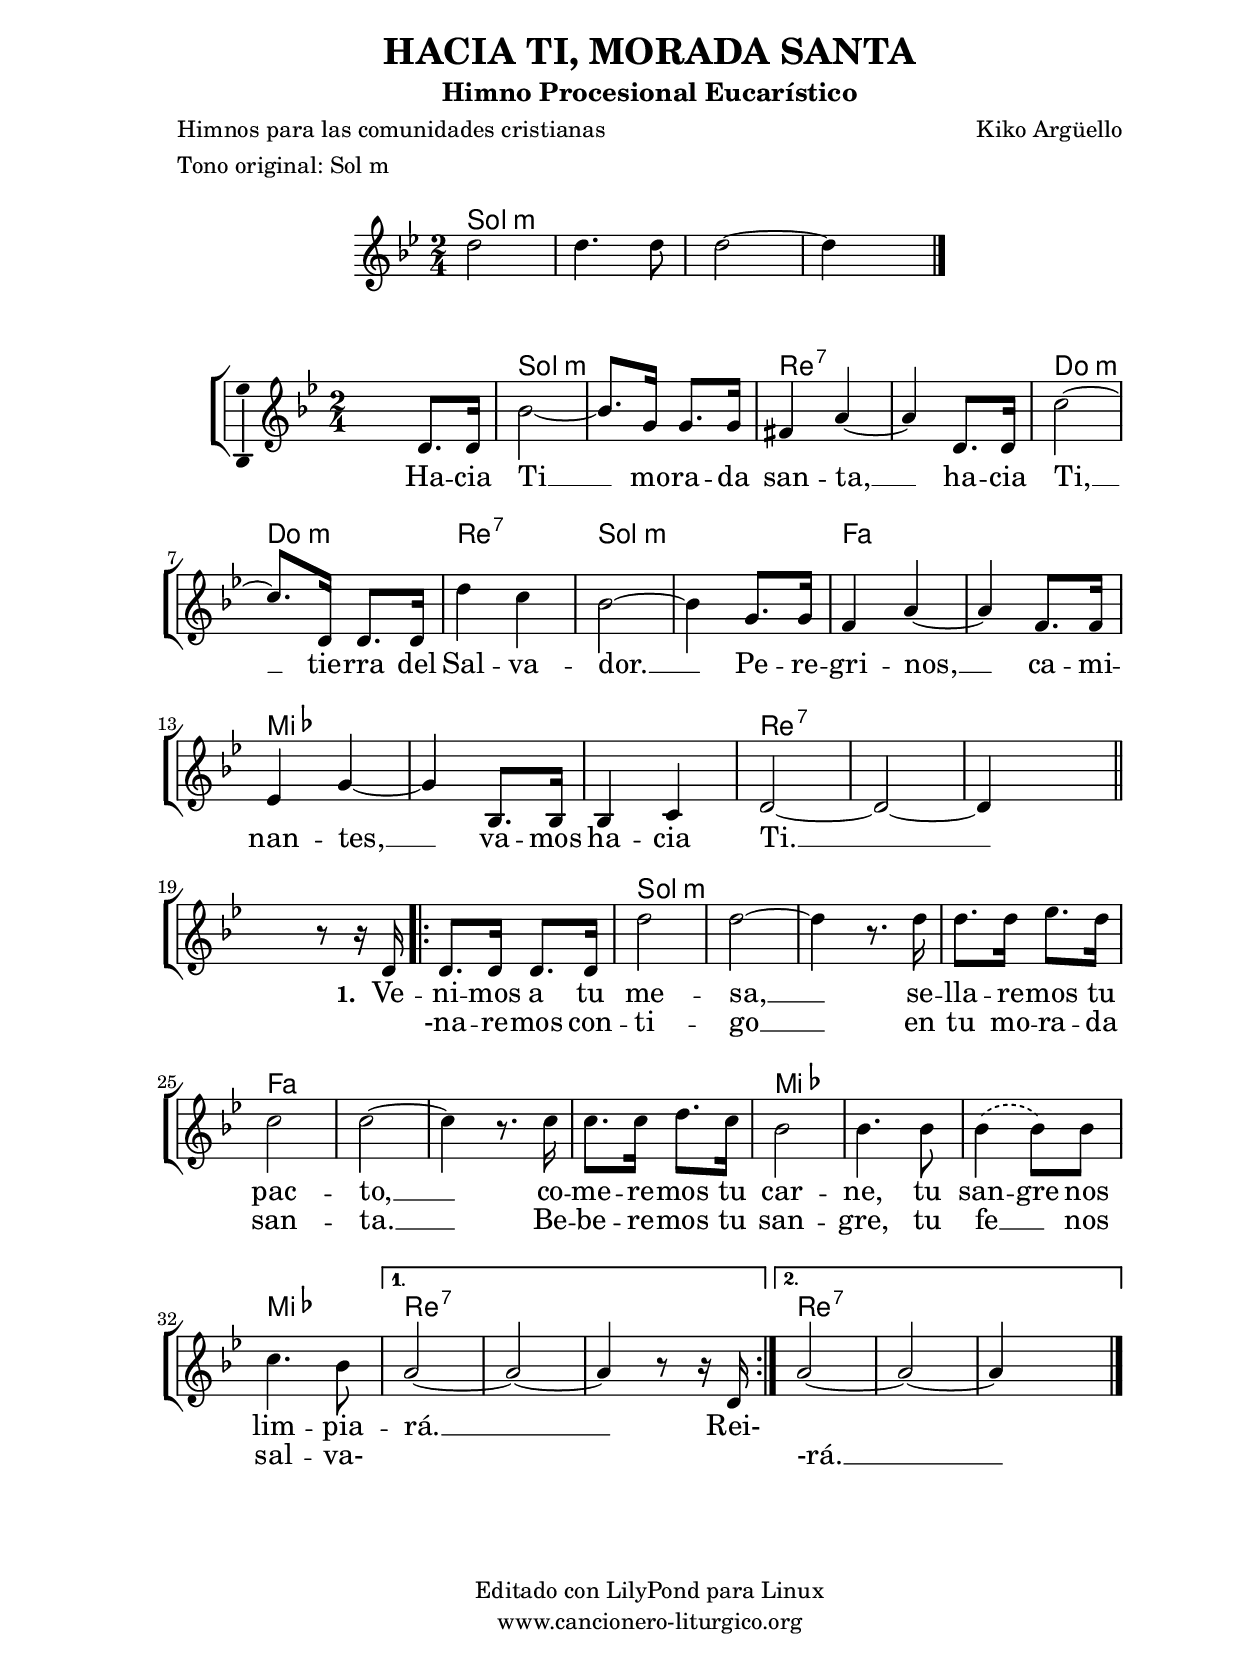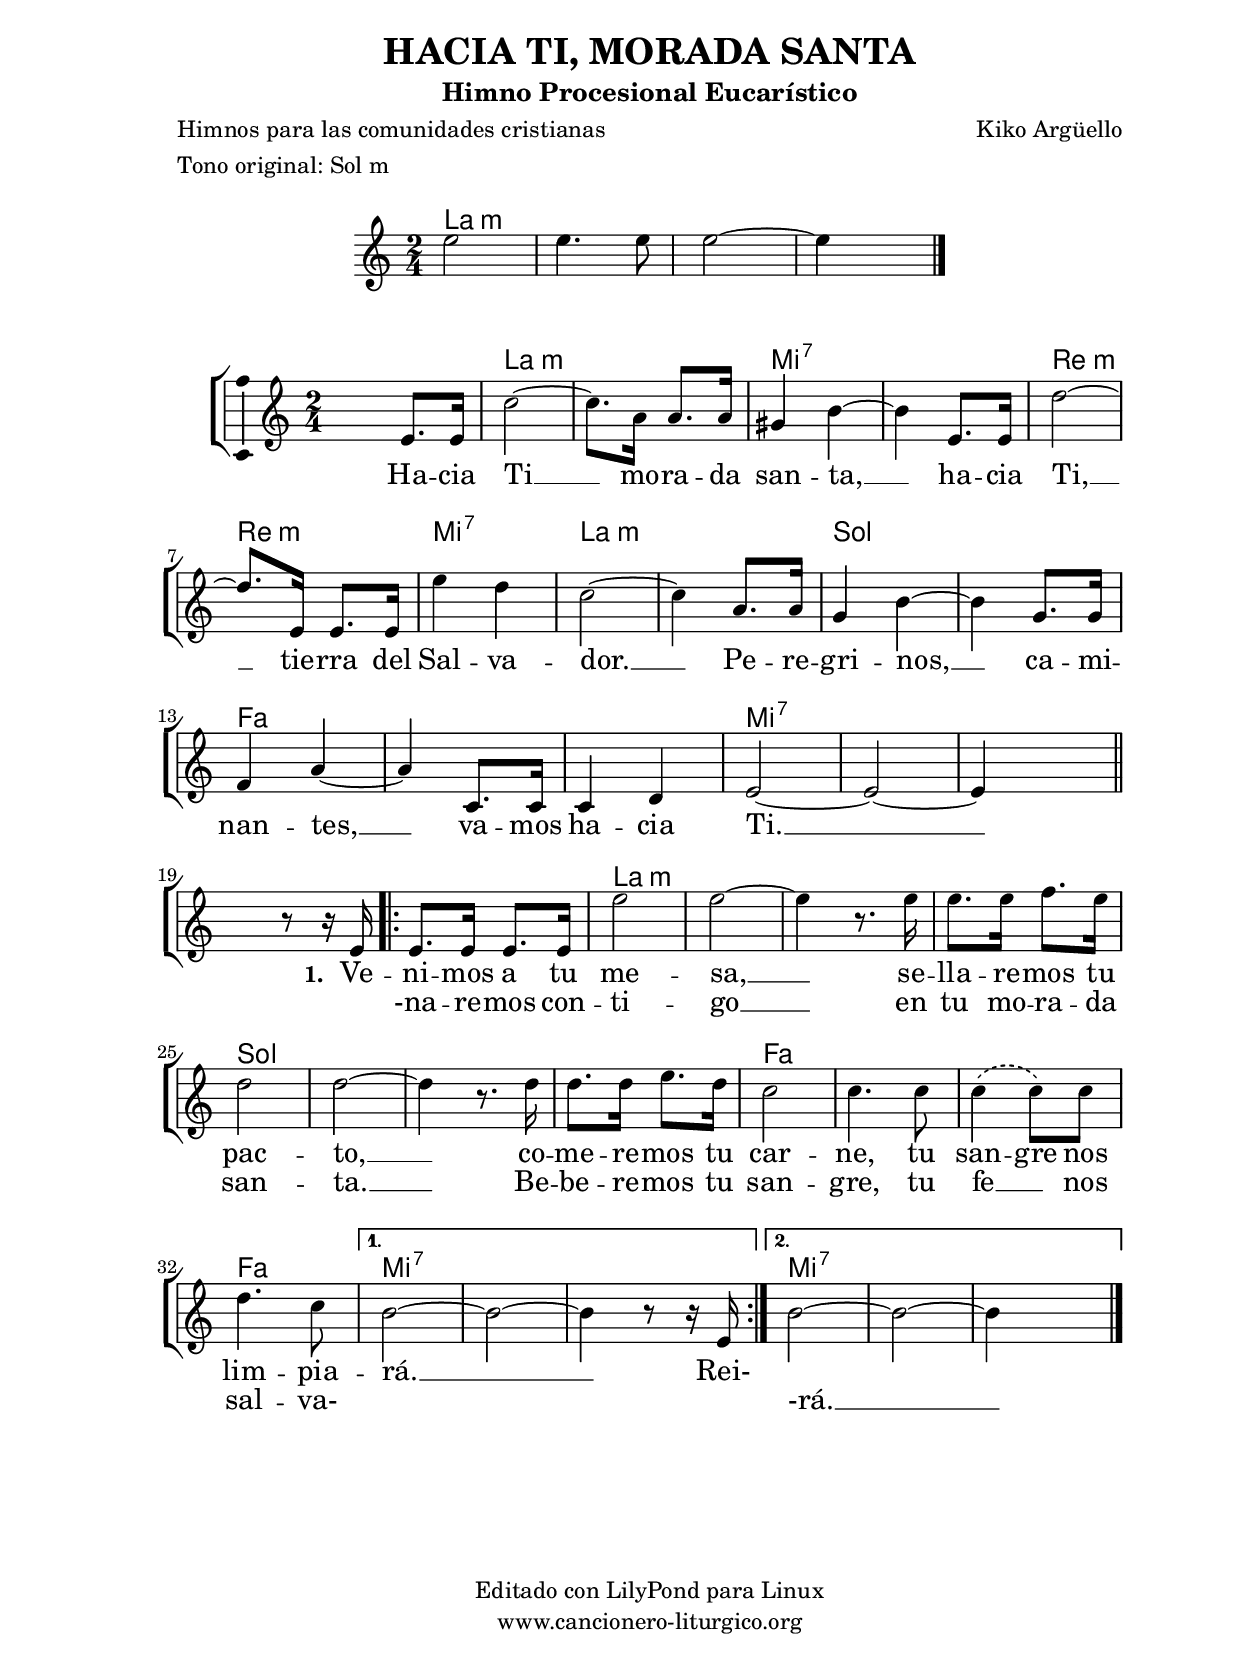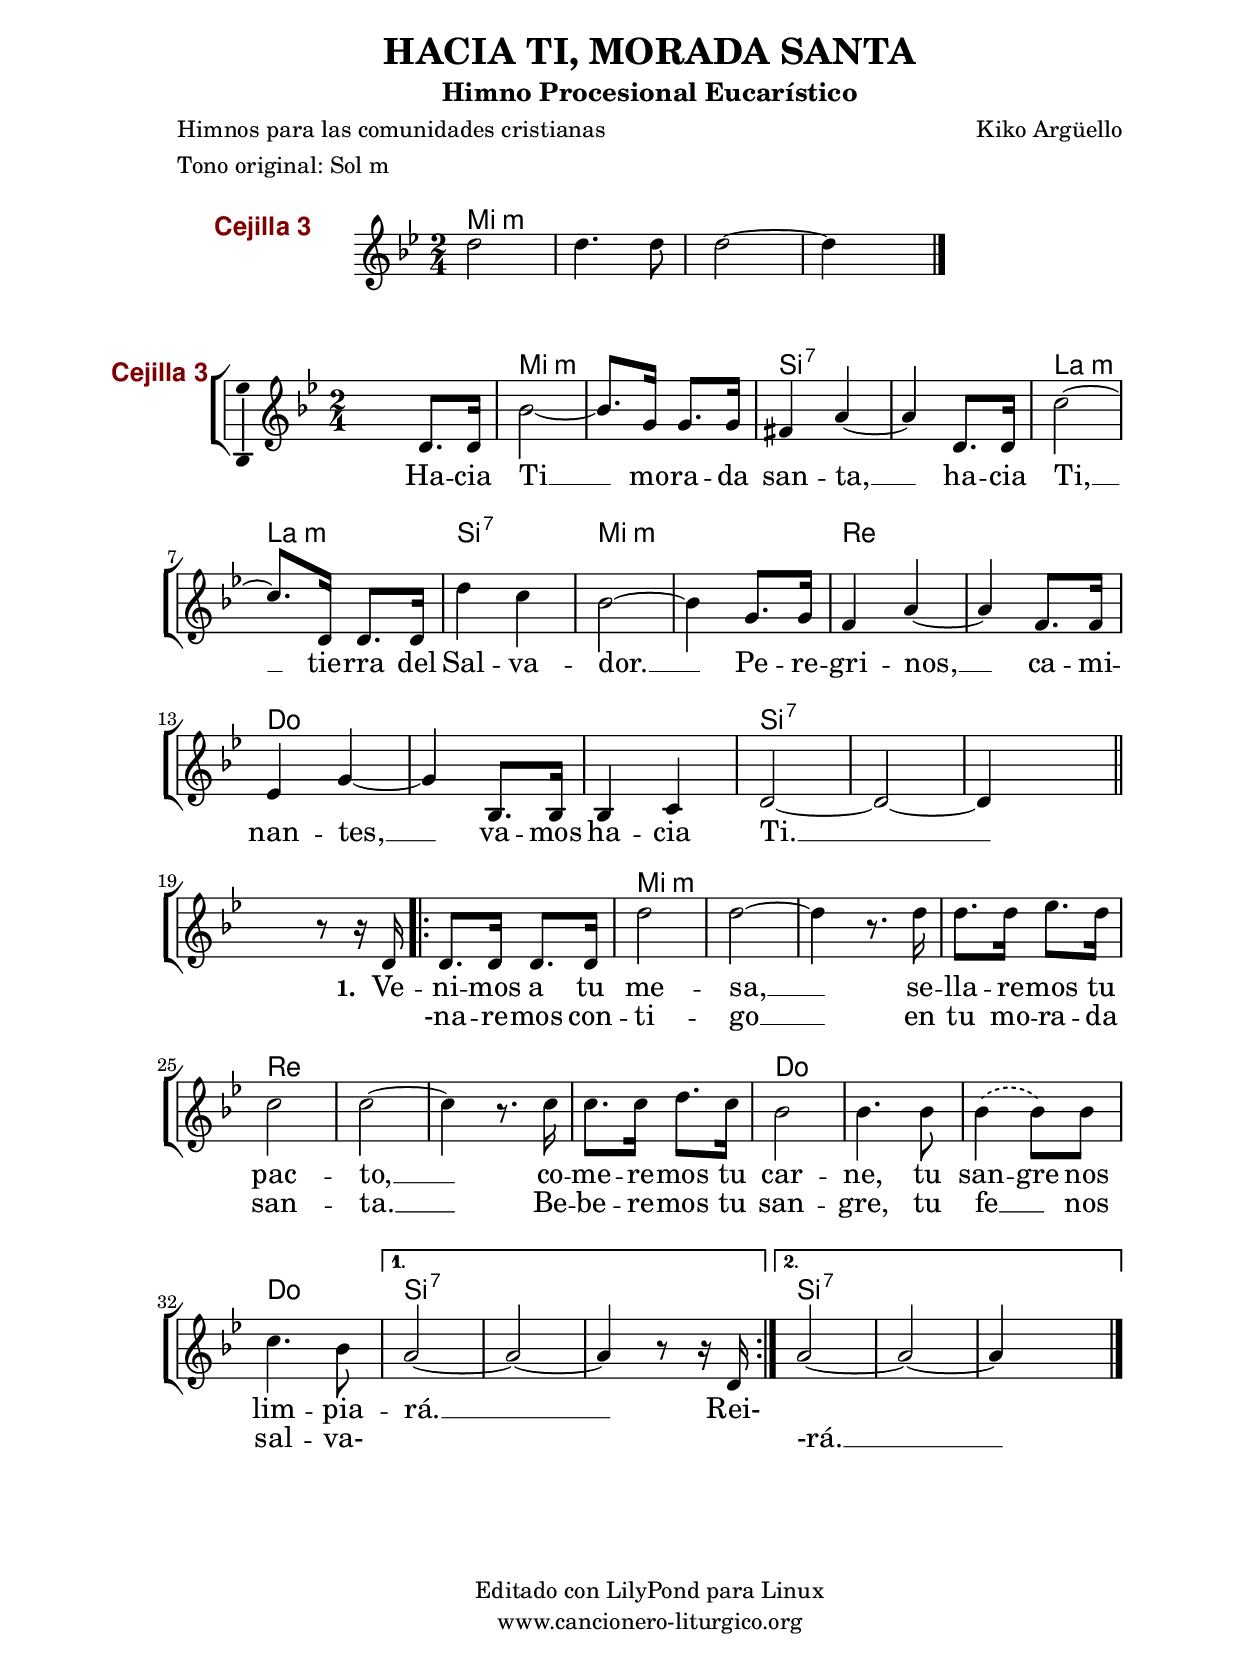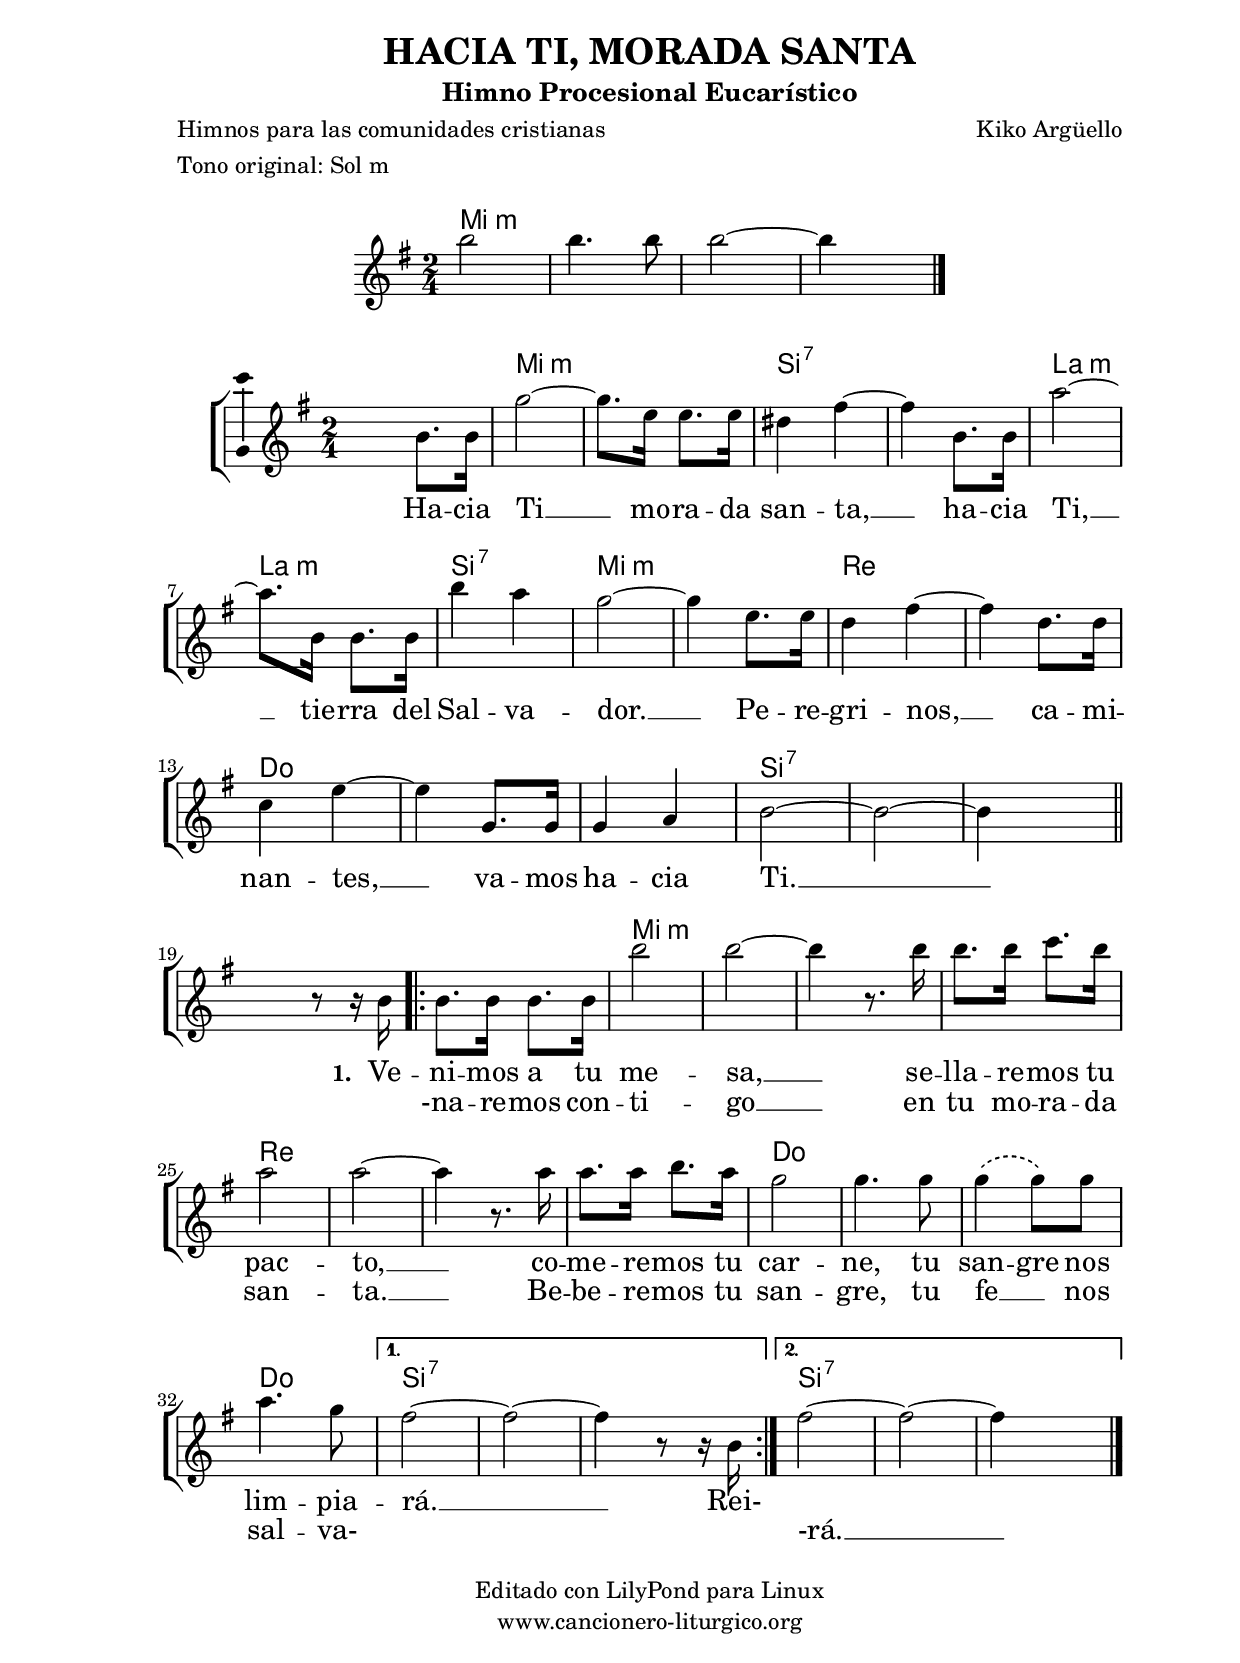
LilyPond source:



%versión de lilypond para la que se ha escrito esta partitura:
\version "2.16.0"

	%Tamaño papel
	#(set-default-paper-size "a4")
	%Tamaño partitura
	#(set-global-staff-size 20)
	%No responde al pulsar sobre una nota
	#(ly:set-option 'point-and-click #f)

%parámetros del encabezamiento:
\header {
	title = "HACIA TI, MORADA SANTA"
	subtitle = "Himno Procesional Eucarístico"
	composer = "Kiko Argüello"
	poet = "Himnos para las comunidades cristianas"
	meter = "Tono original: Sol m"
	arranger = ""
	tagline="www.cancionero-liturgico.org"
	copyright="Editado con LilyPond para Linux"
	tiempo = ""
	usos = ""
	letra = ""
	}

%parámetros asociados al papel:
\paper  {
	oddHeaderMarkup = \markup {\fill-line { \on-the-fly #not-first-page \fromproperty #'header:title \on-the-fly #not-first-page \fromproperty #'header:composer }}
	evenHeaderMarkup = \markup {\fill-line { \fromproperty #'header:composer \fromproperty #'header:title }}
	#(set-paper-size "a4")
	print-page-number = ##f
	first-page-number = 1
	print-first-page-number = ##f
%	head-separation = 3.0 \cm
	top-margin = 2.0 \cm
	bottom-margin = 0.5\cm
%%%	bottom-margin = 0.4\cm
	left-margin = 3.0 \cm
	line-width = 16.0 \cm 
	indent = 8\mm
	interscoreline = 2.\mm
	between-system-space = 15\mm
%	para que las partituras no llenen la hoja:
	ragged-bottom = ##t
%	idem para la última hoja:
	ragged-last-bottom = ##f
%	para que las partituras llenen el ancho del papel:
	ragged-last = ##f
	after-title-space = 2.5 \cm
page-count=1
%system-count=8

	%Flexible Vertical Spacing
%	markup-markup-spacing =
%	#'((basic-distance . 15) (minimum-distance . 15) (padding . 3))
	markup-system-spacing =
	#'((basic-distance . 15) (minimum-distance . 15) (padding . 3))
	system-system-spacing =
	#'((basic-distance . 15) (minimum-distance . 15) (padding . 3))
	score-system-spacing =
	#'((basic-distance . 15) (minimum-distance . 15) (padding . 5))
%	top-system-spacing = % header
%	#'((basic-distance . 8) (minimum-distance . 0) (padding . 0))
%	top-markup-spacing =
%	#'((basic-distance . 20) (minimum-distance . 20) (padding . 0))
	last-bottom-spacing = % footer
	#'((basic-distance . 5) (minimum-distance . 5) (padding . 0))
%	score-markup-spacing =
%	#'((basic-distance . 16) (minimum-distance . 13) (padding . 0))

	}


%parámetros que afectan a toda la partitura:
global =  {
	%clave de sol (G):
	\clef G
%	\transpose g e
	%armadura:
	\key g \minor
	\tempo 4=100
	\set Score.tempoHideNote = ##t
	}


acordesintro = {
	\italianChords
	\chordmode {
%	\transpose g e
{

g2:m g:m g:m g:m

}
}
}

melodiaintro = 
%\transpose g e
{
	\relative c''{
	\time 2/4

d2
d4. d8
d2~
d4 s4

\bar "|."
}
}

acordes = {
	\italianChords
	\chordmode {
%	\transpose g e
{

s2
g2:m g:m d:7 d:7 c:m c:m d:7
g:m g:m f f ees ees ees d:7 d:7 d:7

s2
\repeat volta 2 {
d2:7
g:m g:m g:m g:m f f f f ees ees ees ees
}
\alternative {
{
d:7 d:7 d:7
}
{
d:7 d:7 d:7
}
}

	}
	}
}

melodia = 
%\transpose g e
{
	\relative c''{

	\time 2/4

\phrasingSlurDashed

s4d,8. d16
bes'2~
bes8. g16 g8. g16
fis4 a4~
a4 d,8. d16
c'2~
c8. d,16 d8. d16
d'4 c
bes2~
bes4 g8. g16
f4 a~
a f8. f16
ees4 g~
g4 bes,8. bes16
bes4 c4
d2~
d2~
d4 s4

\bar "||"
\break

s4 r8 r16 d16
\repeat volta 2 {
d8. d16 d8. d16
d'2
d2~
d4 r8. d16
d8. d16 ees8. d16
c2
c2~
c4 r8. c16
c8. c16 d8. c16
bes2
bes4. bes8
bes4 \(bes8\) bes
c4. bes8
}
\alternative {
{
a2~
a2~
a4 r8 r16 d,16
}
{
a'2~
a2~
a4 s4
}
}

	\bar "|."
	}
	}


texto = \lyricmode {
Ha -- cia Ti __ mo -- ra -- da san -- ta, __
ha -- cia Ti, __ tie -- rra del Sal -- va -- dor. __
Pe -- re -- gri -- nos, __ ca -- mi -- nan -- tes, __
va -- mos ha -- cia Ti. __

\set stanza =#"1. " Ve -- ni -- mos a tu me -- sa, __
se -- lla -- re -- mos tu pac -- to, __
co -- me -- re -- mos tu car -- ne,
tu san -- gre nos lim -- pia -- rá. __
Rei-

	}

textodos = \lyricmode {
\skip 1 \skip 1 \skip 1 \skip 1
\skip 1 \skip 1 \skip 1 \skip 1
\skip 1 \skip 1 \skip 1 \skip 1
\skip 1 \skip 1 \skip 1 \skip 1
\skip 1 \skip 1 \skip 1 \skip 1
\skip 1 \skip 1 \skip 1 \skip 1
\skip 1 \skip 1 \skip 1 \skip 1
\skip 1 \skip 1 \skip 1

-na -- re -- mos con -- ti -- go __
en tu mo -- ra -- da san -- ta. __
Be -- be -- re -- mos tu san -- gre,
tu fe __ _ nos sal -- va-
\skip 1 \skip 1
-rá. __ "  "

	}


acordesintroStaff = \context ChordNames = acordesintroStaff <<
	\set chordChanges = ##t
	\acordesintro
	>>

acordesStaff = \context ChordNames = acordesStaff <<
	\set chordChanges = ##t
	\acordes
	>>


%%%%%%%%%%%%%%%%%%%%%%%%%%%%%%%%%%% CEJILLA %%%%%%%%%%%%%%%%%%%%%%%%%%%%%%%%%%%
acordesintrocejilla = {
%%%	\override ChordNames.ChordName #'font-size = #-1
%%%	\override ChordNames.ChordName #'font-series = #'bold
	\transpose g e {
		\acordesintro
		}
	}

acordesintrocejillaStaff = \context ChordNames = acordesintrocejillaStaff <<
	\set Staff.instrumentName = \markup \with-color #darkred \larger \bold \sans "Cejilla 3"
	\set chordChanges = ##t
	\acordesintrocejilla
	>>
acordescejilla = {
%%%	\override ChordNames.ChordName #'font-size = #-1
%%%	\override ChordNames.ChordName #'font-series = #'bold
	\transpose g e {
		\acordes
		}
	}

acordescejillaStaff = \context ChordNames = acordescejillaStaff <<
	\set Staff.instrumentName = \markup \with-color #darkred \larger \bold \sans "Cejilla 3"
	\set chordChanges = ##t
	\acordescejilla
	>>
%%%%%%%%%%%%%%%%%%%%%%%%%%%%%%%%%%% CEJILLA %%%%%%%%%%%%%%%%%%%%%%%%%%%%%%%%%%%


vozintroStaff = \context Voice = vozintroStaff
<<
	\override Staff.StaffSymbol #'staff-space = #(magstep -0.35)
	\set Staff.midiInstrument = #"english horn"
	\set Staff.midiMinimumVolume = #0.7
	\set Staff.midiMaximumVolume = #0.9
	\global
	\melodiaintro
	>>

vozStaff = \context Voice = vozStaff
\with {\consists "Ambitus_engraver"}
<<
%	\set Staff.instrumentName = ""
%	\set Staff.shortInstrumentName = ""
%	\set Staff.midiInstrument = #"clarinet"
%	\set Staff.midiInstrument = #"cello"
	\set Staff.midiInstrument = #"flute"
%	\set Staff.midiInstrument = #"electric guitar (jazz)"
%	\set Staff.midiInstrument = #"english horn"
%	\set Staff.midiInstrument = #"violin"
%	\set Staff.midiInstrument = #"glockenspiel"
	\set Staff.midiMinimumVolume = #0.7
	\set Staff.midiMaximumVolume = #0.9
	\global
	\melodia
	>>

textoStaff = \context Lyrics = textoStaff <<
	\lyricsto vozStaff \texto
	>>

textodosStaff = \context Lyrics = textodosStaff <<
	\lyricsto vozStaff \textodos
	>>

\book {
	\score {
		\context ChoirStaff {
%			\override StaffGroup.SystemStartBracket #'collapse-height = #1
%			\override Score.SystemStartBar #'collapse-height = #1
			<<
			\acordesintroStaff
			\vozintroStaff
			>>
			}
		\layout {
system-count=1
indent = 3 \cm
line-width= 13.0 \cm
	    		\context {
				\Lyrics
				\override LyricText #'font-size = #2
				}
	   		 \context {
				\Score
				\override StaffSymbol #'staff-space = #(magstep +3)
				}
			}
		}
	\score {
		\context ChoirStaff {
			\override StaffGroup.SystemStartBracket #'collapse-height = #1
			\override Score.SystemStartBar #'collapse-height = #1
			<<
			\acordesStaff
			\vozStaff
			\textoStaff
			\textodosStaff
			>>
			}
		\layout {
	    		\context {
				\Lyrics
				\override LyricText #'font-size = #2
				}
	   		 \context {
				\Score
				\override StaffSymbol #'staff-space = #(magstep +3)
				}
			}
		}
	\score {
		\unfoldRepeats
		\context ChoirStaff {
			<<
			\acordesintroStaff
			\vozintroStaff
			>>
			<<
			\acordesStaff
			\vozStaff
			>>
			}
		\midi {
	  		\context {
	  			\Score
				tempoWholesPerMinute = #(ly:make-moment 70 4)
				}
			}
		}
	}


%Partitura para guitarra
#(define output-suffix "G")
\book {
	\score {
		\context ChoirStaff {
%			\override StaffGroup.SystemStartBracket #'collapse-height = #1
%			\override Score.SystemStartBar #'collapse-height = #1
			<<
			\acordesintrocejillaStaff
			\vozintroStaff
			>>
			}
		\layout {
system-count=1
indent = 3 \cm
line-width= 13.0 \cm
%%%%%%%%%%%%%%%%%%%%%%%%%%%%%%%%%%% CEJILLA %%%%%%%%%%%%%%%%%%%%%%%%%%%%%%%%%%%
			\context {
				\ChordNames \consists Instrument_name_engraver
				}
%%%%%%%%%%%%%%%%%%%%%%%%%%%%%%%%%%% CEJILLA %%%%%%%%%%%%%%%%%%%%%%%%%%%%%%%%%%%
	    		\context {
				\Lyrics
				\override LyricText #'font-size = #2
				}
	   		 \context {
				\Score
				\override StaffSymbol #'staff-space = #(magstep +3)
				}
			}
		}
	\score {
		\context ChoirStaff {
			\override StaffGroup.SystemStartBracket #'collapse-height = #1
			\override Score.SystemStartBar #'collapse-height = #1
			<<
			\acordescejillaStaff
			\vozStaff
			\textoStaff
			\textodosStaff
			>>
			}
		\layout {
%%%%%%%%%%%%%%%%%%%%%%%%%%%%%%%%%%% CEJILLA %%%%%%%%%%%%%%%%%%%%%%%%%%%%%%%%%%%
			\context {
				\ChordNames \consists Instrument_name_engraver
				}
%%%%%%%%%%%%%%%%%%%%%%%%%%%%%%%%%%% CEJILLA %%%%%%%%%%%%%%%%%%%%%%%%%%%%%%%%%%%
	    		\context {
				\Lyrics
				\override LyricText #'font-size = #2
				}
	   		 \context {
				\Score
				\override StaffSymbol #'staff-space = #(magstep +3)
				}
			}
		}
	}


#(define output-suffix "C")
\book {
	\score {
		\context ChoirStaff {
%			\override StaffGroup.SystemStartBracket #'collapse-height = #1
%			\override Score.SystemStartBar #'collapse-height = #1
\transpose c d
			<<
			\acordesintroStaff
			\vozintroStaff
			>>
			}
		\layout {
system-count=1
indent = 3 \cm
line-width= 13.0 \cm
	    		\context {
				\Lyrics
				\override LyricText #'font-size = #2
				}
	   		 \context {
				\Score
				\override StaffSymbol #'staff-space = #(magstep +3)
				}
			}
		}
	\score {
		\context ChoirStaff {
			\override StaffGroup.SystemStartBracket #'collapse-height = #1
			\override Score.SystemStartBar #'collapse-height = #1
\transpose c d
			<<
			\acordesStaff
			\vozStaff
			\textoStaff
			\textodosStaff
			>>
			}
		\layout {
	    		\context {
				\Lyrics
				\override LyricText #'font-size = #2
				}
	   		 \context {
				\Score
				\override StaffSymbol #'staff-space = #(magstep +3)
				}
			}
		}
	}


#(define output-suffix "S")
\book {
	\score {
		\context ChoirStaff {
%			\override StaffGroup.SystemStartBracket #'collapse-height = #1
%			\override Score.SystemStartBar #'collapse-height = #1
\transpose c a
			<<
			\acordesintroStaff
			\vozintroStaff
			>>
			}
		\layout {
system-count=1
indent = 3 \cm
line-width= 13.0 \cm
	    		\context {
				\Lyrics
				\override LyricText #'font-size = #2
				}
	   		 \context {
				\Score
				\override StaffSymbol #'staff-space = #(magstep +3)
				}
			}
		}
	\score {
		\context ChoirStaff {
			\override StaffGroup.SystemStartBracket #'collapse-height = #1
			\override Score.SystemStartBar #'collapse-height = #1
\transpose c a
			<<
			\acordesStaff
			\vozStaff
			\textoStaff
			\textodosStaff
			>>
			}
		\layout {
	    		\context {
				\Lyrics
				\override LyricText #'font-size = #2
				}
	   		 \context {
				\Score
				\override StaffSymbol #'staff-space = #(magstep +3)
				}
			}
		}
	}


